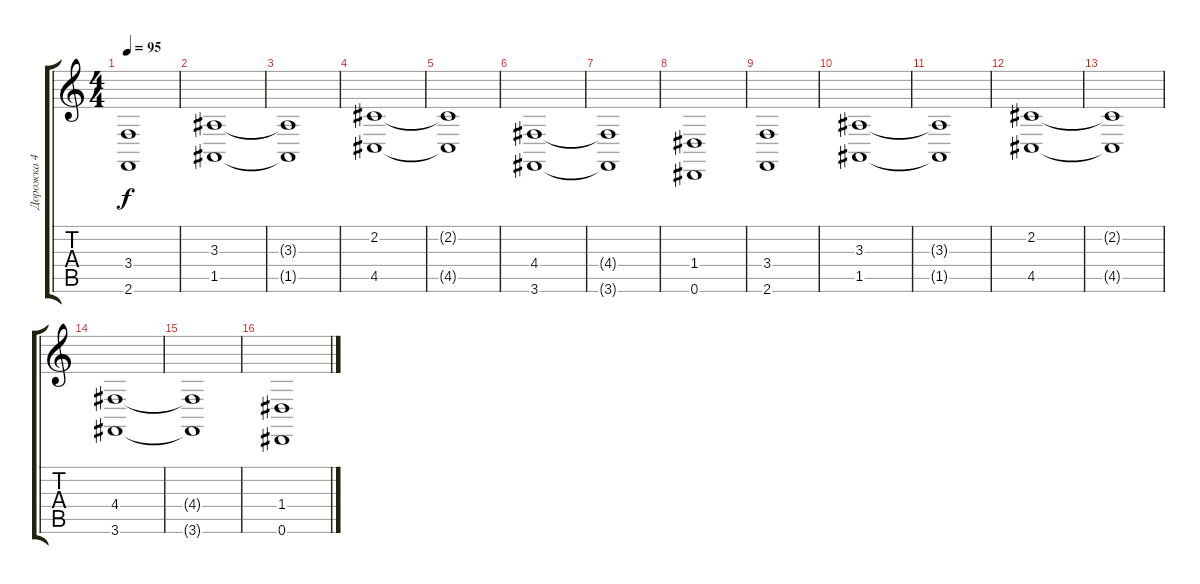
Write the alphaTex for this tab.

\track ("Дорожка 4" "Дорожка 4") {instrument synthstrings2}
\staff {score tabs}
\tuning (E4 B3 G3 D3 A2 Eb2) {hide}
\ts (4 4)
\tempo 95
\clef g2
\ks c
(3.4 2.6).1{dy f} |
(3.3 1.5).1{instrument synthstrings2} |
(3.3{t} 1.5{t}).1 |
(2.2 4.5).1 |
(2.2{t} 4.5{t}).1 |
(4.4 3.6).1 |
(4.4{t} 3.6{t}).1 |
(1.4 0.6).1 |
(3.4 2.6).1 |
(3.3 1.5).1 |
(3.3{t} 1.5{t}).1 |
(2.2 4.5).1 |
(2.2{t} 4.5{t}).1 |
(4.4 3.6).1 |
(4.4{t} 3.6{t}).1 |
(1.4 0.6).1
